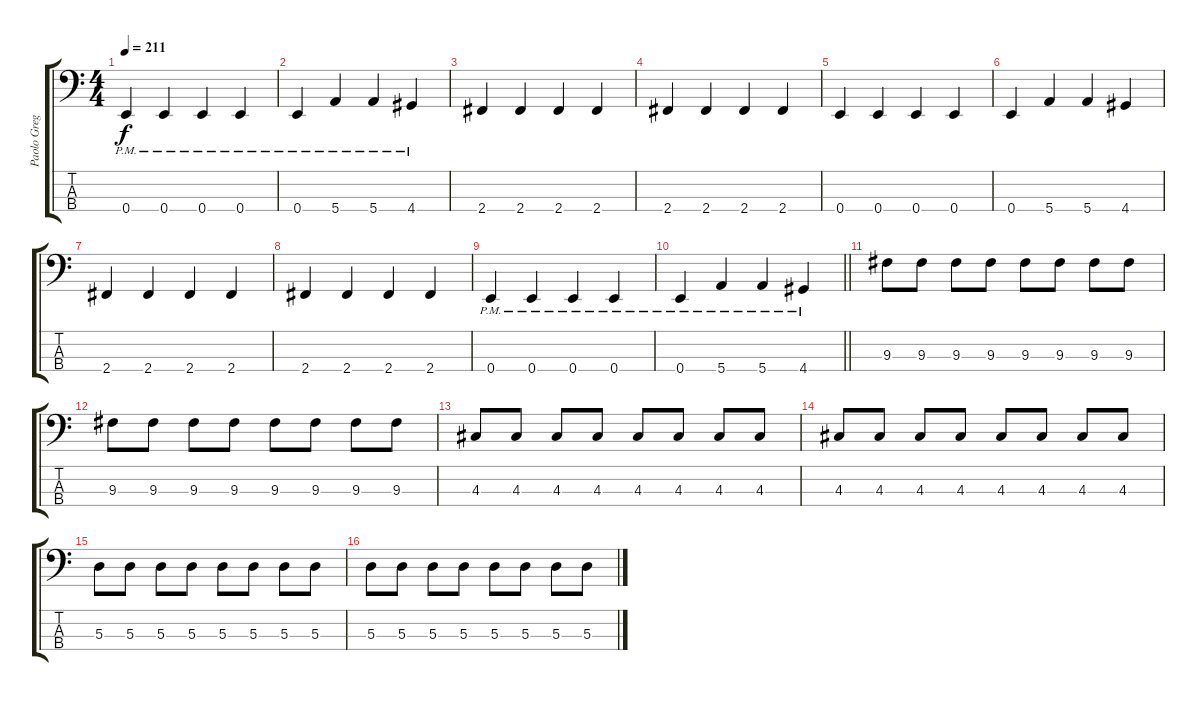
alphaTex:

\track ("Paolo Gregoletto" "Paolo Greg") {instrument electricbassfinger}
\staff {score tabs}
\tuning (G2 D2 A1 E1) {hide}
\ts (4 4)
\tempo 211
\clef f4
\ks c
0.4{pm}.4{dy f} 0.4{pm}.4 0.4{pm}.4 0.4{pm}.4 |
0.4{pm}.4 5.4{pm}.4 5.4{pm}.4 4.4{pm}.4 |
2.4.4 2.4.4 2.4.4 2.4.4 |
2.4.4 2.4.4 2.4.4 2.4.4 |
0.4.4 0.4.4 0.4.4 0.4.4 |
0.4.4 5.4.4 5.4.4 4.4.4 |
2.4.4 2.4.4 2.4.4 2.4.4 |
2.4.4 2.4.4 2.4.4 2.4.4 |
0.4{pm}.4 0.4{pm}.4 0.4{pm}.4 0.4{pm}.4 |
\barLineRight lightlight
0.4{pm}.4 5.4{pm}.4 5.4{pm}.4 4.4{pm}.4 |
9.3.8 9.3.8 9.3.8 9.3.8 9.3.8 9.3.8 9.3.8 9.3.8 |
9.3.8 9.3.8 9.3.8 9.3.8 9.3.8 9.3.8 9.3.8 9.3.8 |
4.3.8 4.3.8 4.3.8 4.3.8 4.3.8 4.3.8 4.3.8 4.3.8 |
4.3.8 4.3.8 4.3.8 4.3.8 4.3.8 4.3.8 4.3.8 4.3.8 |
5.3.8 5.3.8 5.3.8 5.3.8 5.3.8 5.3.8 5.3.8 5.3.8 |
5.3.8 5.3.8 5.3.8 5.3.8 5.3.8 5.3.8 5.3.8 5.3.8
